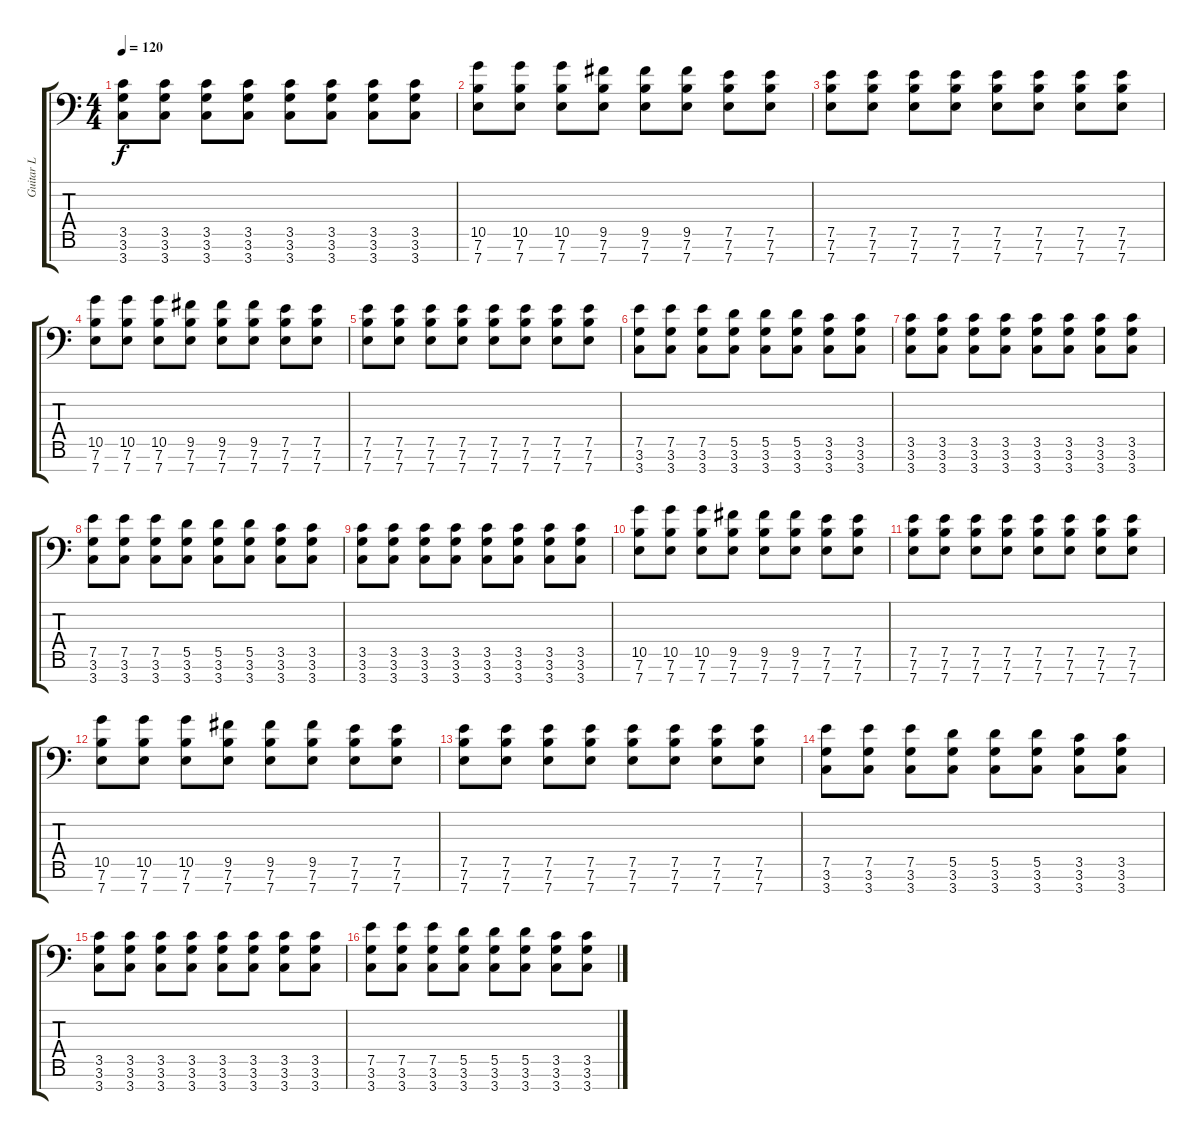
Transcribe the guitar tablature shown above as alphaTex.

\track ("Guitar L" "Guitar L") {instrument distortionguitar}
\staff {score tabs}
\tuning (E4 B3 G3 D3 A2 E2 A1) {hide}
\ts (4 4)
\tempo 120
\clef f4
\ks c
(3.5 3.6 3.7).8{dy f} (3.5 3.6 3.7).8 (3.5 3.6 3.7).8 (3.5 3.6 3.7).8 (3.5 3.6 3.7).8 (3.5 3.6 3.7).8 (3.5 3.6 3.7).8 (3.5 3.6 3.7).8 |
(10.5 7.6 7.7).8 (10.5 7.6 7.7).8 (10.5 7.6 7.7).8 (9.5 7.6 7.7).8 (9.5 7.6 7.7).8 (9.5 7.6 7.7).8 (7.5 7.6 7.7).8 (7.5 7.6 7.7).8 |
(7.5 7.6 7.7).8 (7.5 7.6 7.7).8 (7.5 7.6 7.7).8 (7.5 7.6 7.7).8 (7.5 7.6 7.7).8 (7.5 7.6 7.7).8 (7.5 7.6 7.7).8 (7.5 7.6 7.7).8 |
(10.5 7.6 7.7).8 (10.5 7.6 7.7).8 (10.5 7.6 7.7).8 (9.5 7.6 7.7).8 (9.5 7.6 7.7).8 (9.5 7.6 7.7).8 (7.5 7.6 7.7).8 (7.5 7.6 7.7).8 |
(7.5 7.6 7.7).8 (7.5 7.6 7.7).8 (7.5 7.6 7.7).8 (7.5 7.6 7.7).8 (7.5 7.6 7.7).8 (7.5 7.6 7.7).8 (7.5 7.6 7.7).8 (7.5 7.6 7.7).8 |
(7.5 3.6 3.7).8 (7.5 3.6 3.7).8 (7.5 3.6 3.7).8 (5.5 3.6 3.7).8 (5.5 3.6 3.7).8 (5.5 3.6 3.7).8 (3.5 3.6 3.7).8 (3.5 3.6 3.7).8 |
(3.5 3.6 3.7).8 (3.5 3.6 3.7).8 (3.5 3.6 3.7).8 (3.5 3.6 3.7).8 (3.5 3.6 3.7).8 (3.5 3.6 3.7).8 (3.5 3.6 3.7).8 (3.5 3.6 3.7).8 |
(7.5 3.6 3.7).8 (7.5 3.6 3.7).8 (7.5 3.6 3.7).8 (5.5 3.6 3.7).8 (5.5 3.6 3.7).8 (5.5 3.6 3.7).8 (3.5 3.6 3.7).8 (3.5 3.6 3.7).8 |
(3.5 3.6 3.7).8 (3.5 3.6 3.7).8 (3.5 3.6 3.7).8 (3.5 3.6 3.7).8 (3.5 3.6 3.7).8 (3.5 3.6 3.7).8 (3.5 3.6 3.7).8 (3.5 3.6 3.7).8 |
(10.5 7.6 7.7).8 (10.5 7.6 7.7).8 (10.5 7.6 7.7).8 (9.5 7.6 7.7).8 (9.5 7.6 7.7).8 (9.5 7.6 7.7).8 (7.5 7.6 7.7).8 (7.5 7.6 7.7).8 |
(7.5 7.6 7.7).8 (7.5 7.6 7.7).8 (7.5 7.6 7.7).8 (7.5 7.6 7.7).8 (7.5 7.6 7.7).8 (7.5 7.6 7.7).8 (7.5 7.6 7.7).8 (7.5 7.6 7.7).8 |
(10.5 7.6 7.7).8 (10.5 7.6 7.7).8 (10.5 7.6 7.7).8 (9.5 7.6 7.7).8 (9.5 7.6 7.7).8 (9.5 7.6 7.7).8 (7.5 7.6 7.7).8 (7.5 7.6 7.7).8 |
(7.5 7.6 7.7).8 (7.5 7.6 7.7).8 (7.5 7.6 7.7).8 (7.5 7.6 7.7).8 (7.5 7.6 7.7).8 (7.5 7.6 7.7).8 (7.5 7.6 7.7).8 (7.5 7.6 7.7).8 |
(7.5 3.6 3.7).8 (7.5 3.6 3.7).8 (7.5 3.6 3.7).8 (5.5 3.6 3.7).8 (5.5 3.6 3.7).8 (5.5 3.6 3.7).8 (3.5 3.6 3.7).8 (3.5 3.6 3.7).8 |
(3.5 3.6 3.7).8 (3.5 3.6 3.7).8 (3.5 3.6 3.7).8 (3.5 3.6 3.7).8 (3.5 3.6 3.7).8 (3.5 3.6 3.7).8 (3.5 3.6 3.7).8 (3.5 3.6 3.7).8 |
(7.5 3.6 3.7).8 (7.5 3.6 3.7).8 (7.5 3.6 3.7).8 (5.5 3.6 3.7).8 (5.5 3.6 3.7).8 (5.5 3.6 3.7).8 (3.5 3.6 3.7).8 (3.5 3.6 3.7).8
